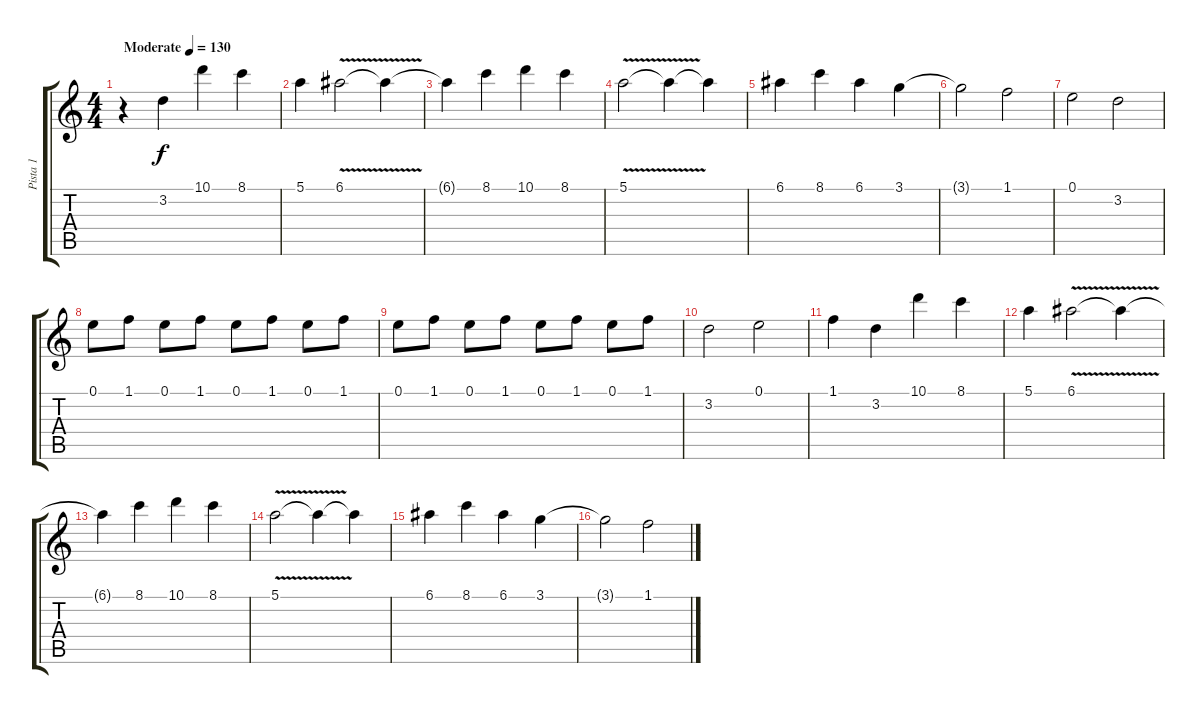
\track ("Pista 1" "Pista 1") {instrument overdrivenguitar}
\staff {score tabs}
\tuning (E4 B3 G3 D3 A2 E2) {hide}
\ts (4 4)
\tempo (130 "Moderate")
\clef g2
\ks c
r.4{dy f instrument overdrivenguitar} 3.2.4 10.1.4 8.1.4 |
5.1.4 6.1{v}.2 6.1{t}.4 |
6.1{t}.4 8.1.4 10.1.4 8.1.4 |
5.1{v}.2 5.1{t}.4 5.1{t}.4 |
6.1.4 8.1.4 6.1.4 3.1.4 |
3.1{t}.2 1.1.2 |
0.1.2 3.2.2 |
0.1.8 1.1.8 0.1.8 1.1.8 0.1.8 1.1.8 0.1.8 1.1.8 |
0.1.8 1.1.8 0.1.8 1.1.8 0.1.8 1.1.8 0.1.8 1.1.8 |
3.2.2 0.1.2 |
1.1.4 3.2.4 10.1.4 8.1.4 |
5.1.4 6.1{v}.2 6.1{t}.4 |
6.1{t}.4 8.1.4 10.1.4 8.1.4 |
5.1{v}.2 5.1{t}.4 5.1{t}.4 |
6.1.4 8.1.4 6.1.4 3.1.4 |
3.1{t}.2 1.1.2
